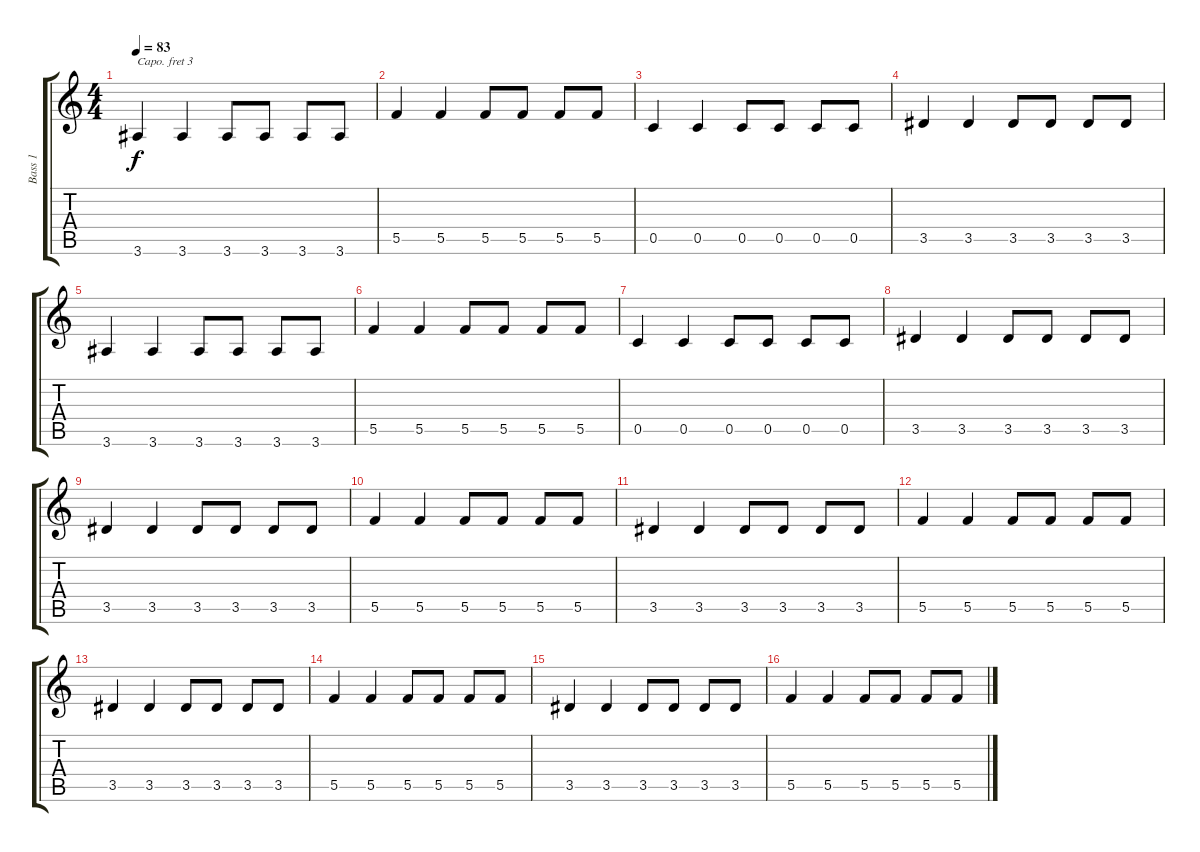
\track ("Bass 1" "Bass 1") {instrument electricbassfinger}
\staff {score tabs}
\capo 3
\tuning (E4 B3 G3 D3 A2 E2) {hide}
\ts (4 4)
\tempo 83
\clef g2
\ks c
3.6.4{dy f} 3.6.4 3.6.8 3.6.8 3.6.8 3.6.8 |
5.5.4 5.5.4 5.5.8 5.5.8 5.5.8 5.5.8 |
0.5.4 0.5.4 0.5.8 0.5.8 0.5.8 0.5.8 |
3.5.4 3.5.4 3.5.8 3.5.8 3.5.8 3.5.8 |
3.6.4 3.6.4 3.6.8 3.6.8 3.6.8 3.6.8 |
5.5.4 5.5.4 5.5.8 5.5.8 5.5.8 5.5.8 |
0.5.4 0.5.4 0.5.8 0.5.8 0.5.8 0.5.8 |
3.5.4 3.5.4 3.5.8 3.5.8 3.5.8 3.5.8 |
3.5.4 3.5.4 3.5.8 3.5.8 3.5.8 3.5.8 |
5.5.4 5.5.4 5.5.8 5.5.8 5.5.8 5.5.8 |
3.5.4 3.5.4 3.5.8 3.5.8 3.5.8 3.5.8 |
5.5.4 5.5.4 5.5.8 5.5.8 5.5.8 5.5.8 |
3.5.4 3.5.4 3.5.8 3.5.8 3.5.8 3.5.8 |
5.5.4 5.5.4 5.5.8 5.5.8 5.5.8 5.5.8 |
3.5.4 3.5.4 3.5.8 3.5.8 3.5.8 3.5.8 |
5.5.4 5.5.4 5.5.8 5.5.8 5.5.8 5.5.8
